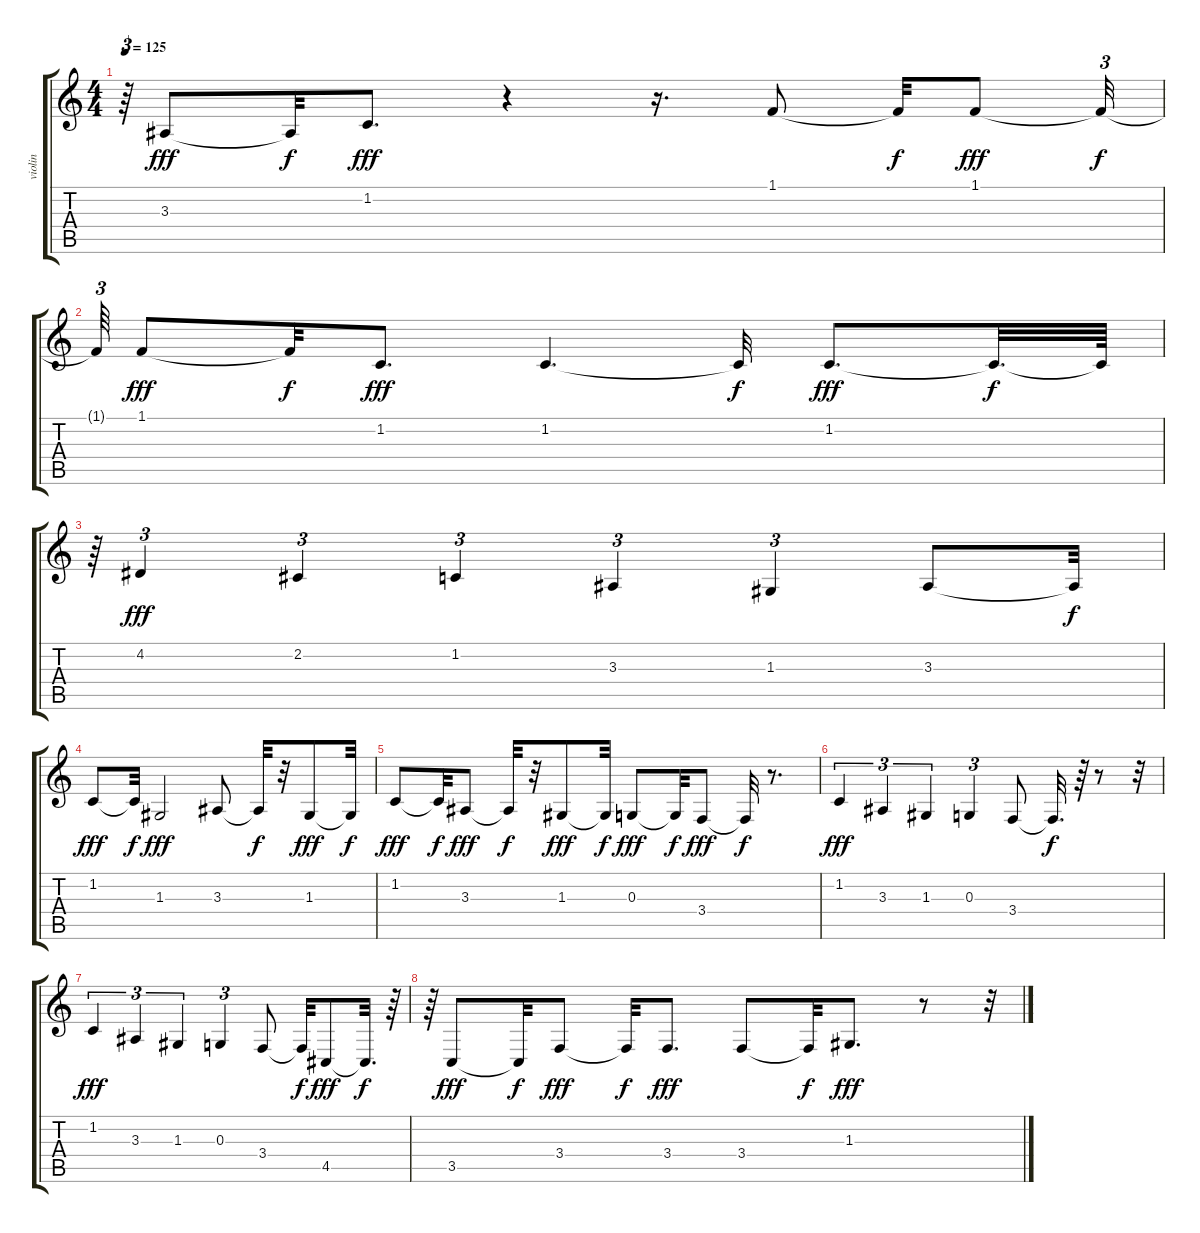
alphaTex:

\track ("violin" "violin") {instrument violin}
\staff {score tabs}
\tuning (E4 B3 G3 D3 A2 E2) {hide}
\ts (4 4)
\tempo 125
\clef g2
\ks c
r.64{tu (3 2) dy f} 3.3.8{dy fff} 3.3{t}.32{dy f} 1.2.8{d dy fff} r.4 r.16{d} 1.1.8 1.1{t}.32{dy f} 1.1.8{dy fff} 1.1{t}.32{tu (3 2) dy f} |
1.1{t}.64{tu (3 2)} 1.1.8{dy fff} 1.1{t}.32{dy f} 1.2.8{d dy fff} 1.2.4{d} 1.2{t}.32{dy f} 1.2.8{d dy fff} 1.2{t}.32{d dy f} 1.2{t}.64 |
r.64{tu (3 2)} 4.2.4{tu (3 2) dy fff} 2.2.4{tu (3 2)} 1.2.4{tu (3 2)} 3.3.4{tu (3 2)} 1.3.4{tu (3 2)} 3.3.8 3.3{t}.32{dy f} |
1.2.8{dy fff} 1.2{t}.32{dy f} 1.3.2{dy fff} 3.3.8 3.3{t}.32{dy f} r.32 1.3.8{dy fff} 1.3{t}.32{dy f} |
1.2.8{dy fff} 1.2{t}.32{dy f} 3.3.8{dy fff} 3.3{t}.32{dy f} r.32 1.3.8{dy fff} 1.3{t}.32{dy f} 0.3.8{dy fff} 0.3{t}.32{dy f} 3.4.8{dy fff} 3.4{t}.32{dy f} r.8{d} |
1.2.4{tu (3 2) dy fff} 3.3.4{tu (3 2)} 1.3.4{tu (3 2)} 0.3.4{tu (3 2)} 3.4.8 3.4{t}.32{d dy f} r.64 r.8 r.32 |
1.2.4{tu (3 2) dy fff} 3.3.4{tu (3 2)} 1.3.4{tu (3 2)} 0.3.4{tu (3 2)} 3.4.8 3.4{t}.32{dy f} 4.5.8{dy fff} 4.5{t}.32{d dy f} r.64 |
r.64{tu (3 2)} 3.5.8{dy fff} 3.5{t}.32{dy f} 3.4.8{dy fff} 3.4{t}.32{dy f} 3.4.8{d dy fff} 3.4.8 3.4{t}.32{dy f} 1.3.8{d dy fff} r.8 r.32{tu (3 2)}
